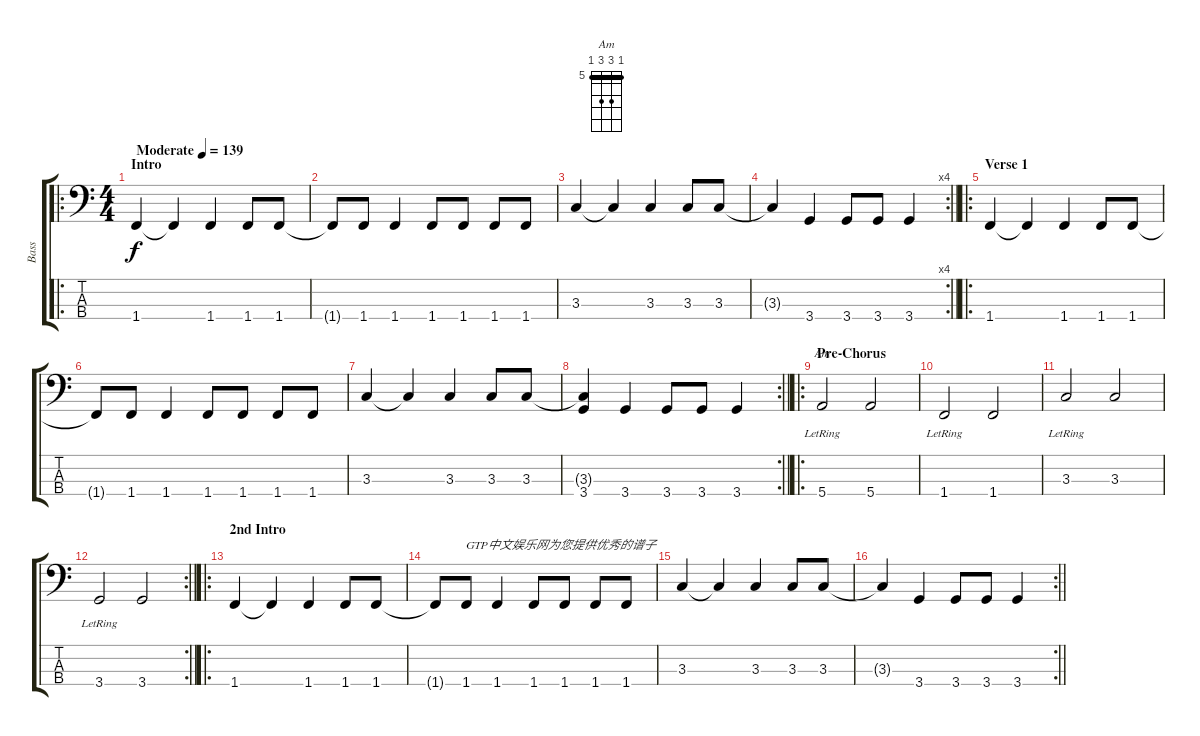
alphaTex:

\track ("Bass" "Bass") {instrument electricbassfinger}
\staff {score tabs}
\tuning (G2 D2 A1 E1) {hide}
\chord ("Am" 5 7 7 5) {firstfret 5 barre 5}
\ro
\ts (4 4)
\section ("" "Intro")
\tempo (139 "Moderate")
\clef f4
\ks c
1.4.4{dy f instrument electricbassfinger} 1.4{t}.4 1.4.4 1.4.8 1.4.8 |
1.4{t}.8 1.4.8 1.4.4 1.4.8 1.4.8 1.4.8 1.4.8 |
3.3.4 3.3{t}.4 3.3.4 3.3.8 3.3.8 |
\rc 4
\barLineRight lightlight
3.3{t}.4 3.4.4 3.4.8 3.4.8 3.4.4 |
\ro
\section ("" "Verse 1")
1.4.4 1.4{t}.4 1.4.4 1.4.8 1.4.8 |
1.4{t}.8 1.4.8 1.4.4 1.4.8 1.4.8 1.4.8 1.4.8 |
3.3.4 3.3{t}.4 3.3.4 3.3.8 3.3.8 |
\rc 2
\barLineRight lightlight
(3.3{t} 3.4).4 3.4.4 3.4.8 3.4.8 3.4.4 |
\ro
\section ("" "Pre-Chorus")
5.4{lr}.2{ch "Am"} 5.4.2 |
1.4{lr}.2 1.4.2 |
3.3{lr}.2 3.3.2 |
\rc 2
\barLineRight lightlight
3.4{lr}.2 3.4.2 |
\ro
\section ("" "2nd Intro")
1.4.4 1.4{t}.4 1.4.4 1.4.8 1.4.8 |
1.4{t}.8 1.4.8{txt "GTP中文娱乐网为您提供优秀的谱子"} 1.4.4 1.4.8 1.4.8 1.4.8 1.4.8 |
3.3.4 3.3{t}.4 3.3.4 3.3.8 3.3.8 |
\rc 2
\barLineRight lightlight
3.3{t}.4 3.4.4 3.4.8 3.4.8 3.4.4
